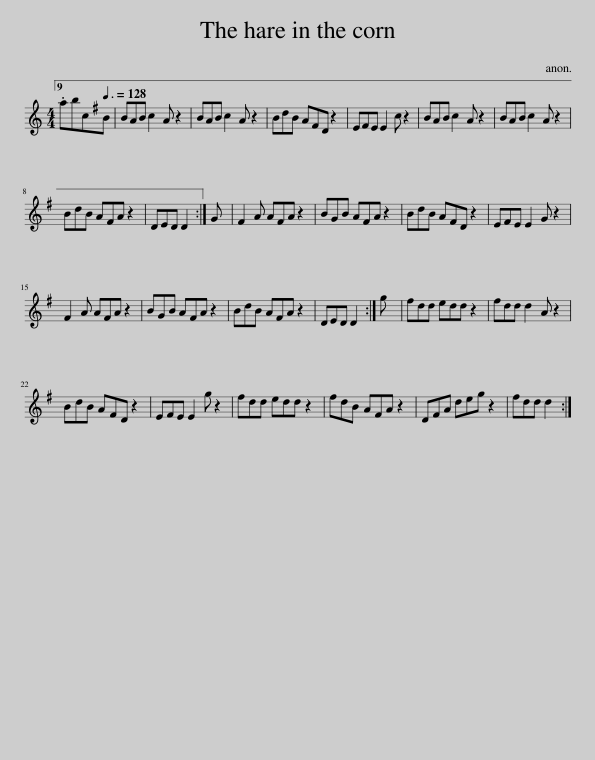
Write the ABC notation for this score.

X:1
L:1/8
M:4/4
I:linebreak $
K:C
V:1 treble
V:1
 .abc[Q:3/8=128]B | BAB c2 A z2 | BAB c2 A z2 | BdB A^FD z2 | E^FE E2 c z2 | %5
 BAB c2 A z2 | BAB c2 A z2 |$ BdB A^FA z2 | DED D2 :| G | %10
 ^F2 A AFA z2 | BGB A^FA z2 | BdB A^FD z2 | E^FE E2 G z2 |$ ^F2 A AFA z2 | %15
 BGB A^FA z2 | BdB A^FA z2 | DED D2 :| g | ^fdd edd z2 | %20
 ^fdd d2 A z2 |$ BdB A^FD z2 | E^FE E2 g z2 | ^fdd edd z2 | ^fdB A^FA z2 | %25
 D^FA deg z2 | ^fdd d2 :| %27
